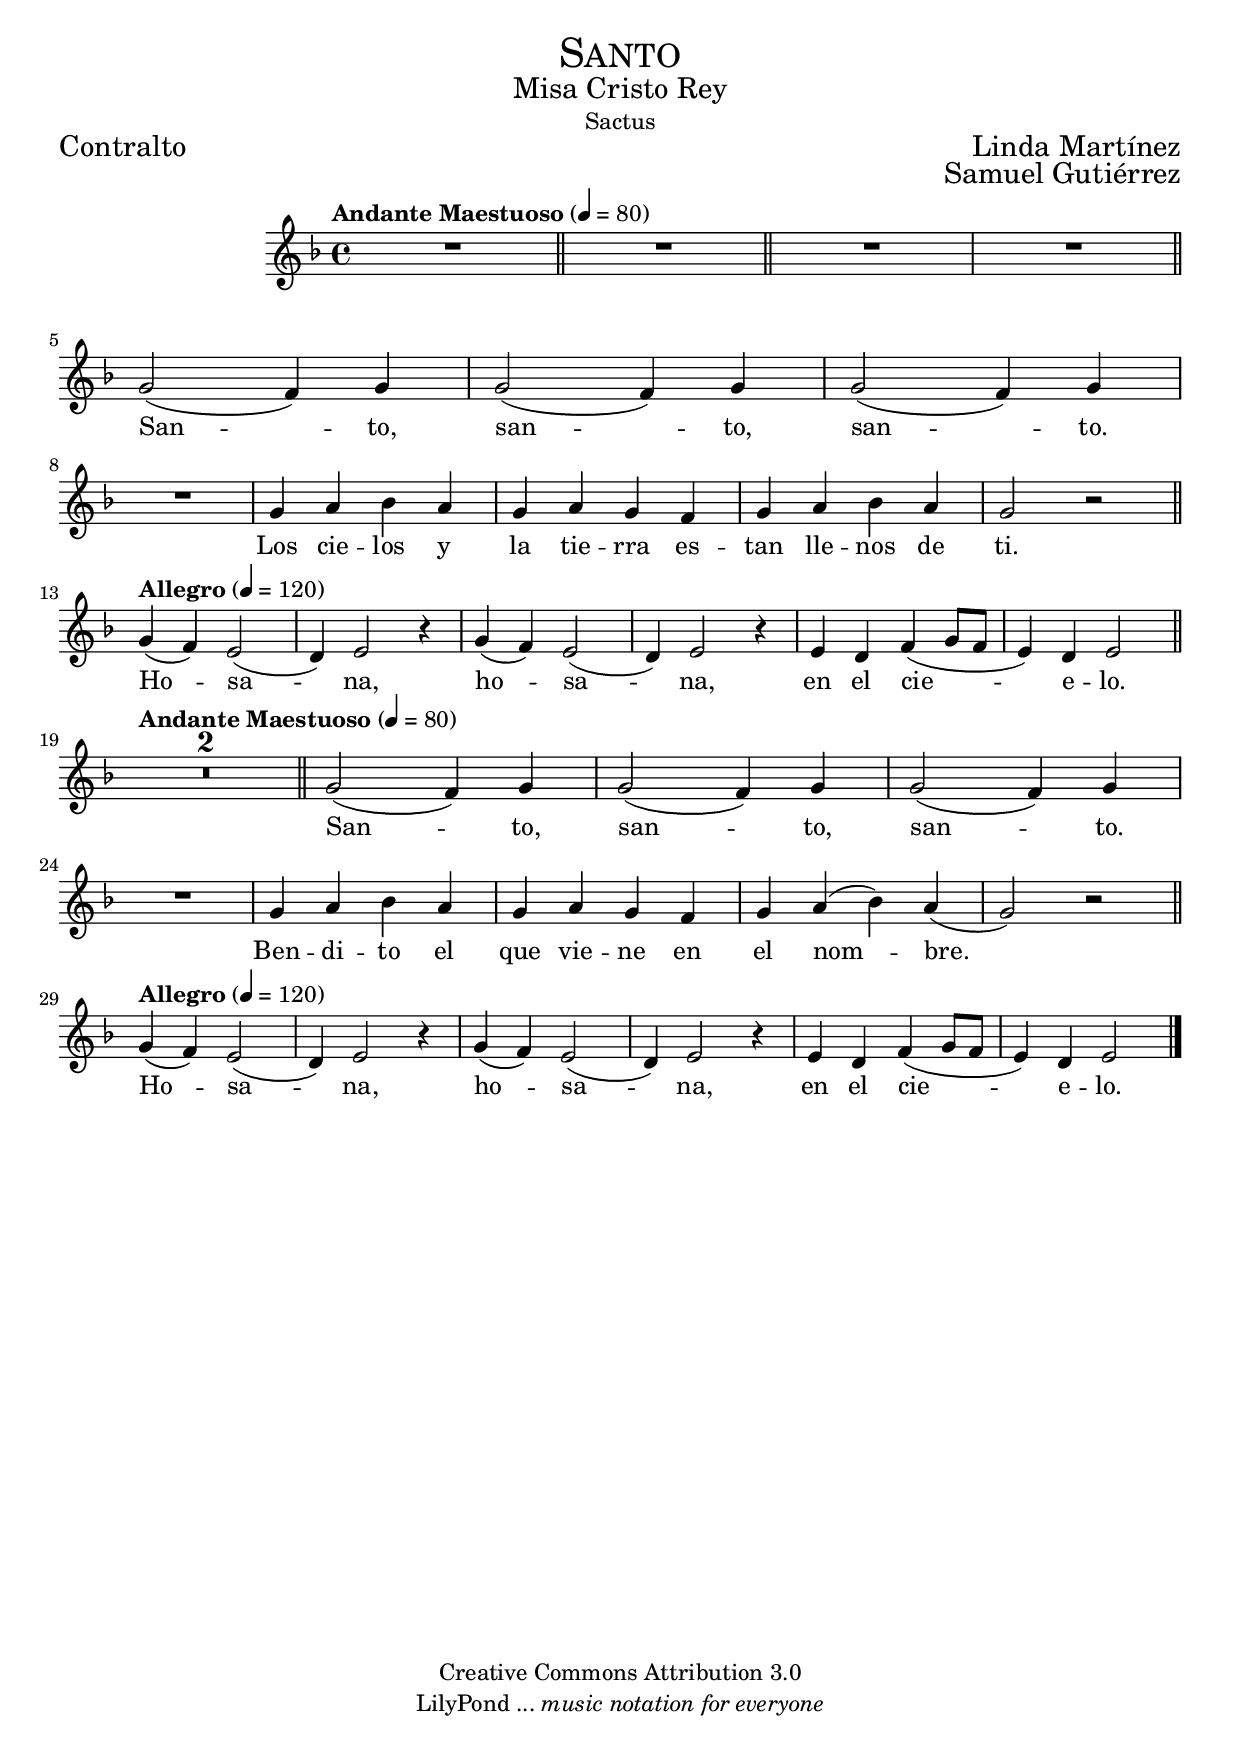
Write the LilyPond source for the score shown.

% ****************************************************************
%   Santo - Renaissance way melody
%	Music and accompaniment by serachsam
% ****************************************************************
\language "espanol"
\version "2.19.82"

% --- Global parameters
particle = 1
jump = \break

% --- Includes
\include "global.ily"
alto_music = \relative do' {
  \compressEmptyMeasures

  R1*3 |
  R1 | #(if (= particle 1) jump "") % 4
  sol'2( fa4) sol |
  sol2( fa4) sol |
  sol2( fa4) sol | #(if (= particle 1) jump "") % 7s
  R1 |
  sol4 la sib la |
  sol la sol fa |
  sol4 la sib la |
  sol2 r | #(if (= particle 1) jump "") % 12
  sol4( fa) mi2( |
  re4) mi2 r4 |
  sol4( fa) mi2( |
  re4) mi2 r4 |
  mi4 re fa4( sol8 fa |
  mi4) re mi2 | #(if (= particle 1) jump "") % 18
  R1*2 |
  sol2( fa4) sol |
  sol2( fa4) sol |
  sol2( fa4) sol | #(if (= particle 1) jump "") % 23
  R1 |
  sol4 la sib la |
  sol la sol fa |
  sol4 la( sib) la( |
  sol2) r | #(if (= particle 1) jump "") % 28
  sol4( fa) mi2( |
  re4) mi2 r4 |
  sol4( fa) mi2( |
  re4) mi2 r4 |
  mi4 re fa4( sol8 fa |
  mi4) re mi2 |
}

alto_lyrics = \lyricmode {
    San -- to, san -- to, san -- to.
    Los cie -- los y la tie -- rra es -- tan lle -- nos de ti.
    Ho -- sa -- na, ho -- sa -- na, en el cie -- e -- lo.

    San -- to, san -- to, san -- to.
    Ben -- di -- to el que vie -- ne en el nom -- bre.
    Ho -- sa -- na, ho -- sa -- na, en el cie -- e -- lo.
}


% --- Global size
% #(set-global-staff-size 20)

% --- Header
\markup { \fill-line { \center-column { \fontsize #5 \smallCaps "Santo" \fontsize #2 "Misa Cristo Rey" "Sactus" } } }
\markup { \fill-line { \fontsize #2 "Contralto" \right-column { \fontsize #2 "Linda Martínez" } } }
\markup { \fill-line { " " \center-column { \fontsize #2 "Samuel Gutiérrez" } } }
\header {
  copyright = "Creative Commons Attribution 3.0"
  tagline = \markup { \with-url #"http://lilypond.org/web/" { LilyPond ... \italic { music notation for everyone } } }
  breakbefore = ##t
}

% --- Music

% --- Harmony

\score {
  <<
    \new Staff <<
      \set Staff.midiInstrument = #"choir aahs"
      \set Staff.midiMaximumVolume = #1.5

      \new Voice = "alto" <<
        \global \alto_music
      >>
      \new Lyrics = "alto"
      \context Lyrics = "alto" \lyricsto "alto" \alto_lyrics
    >>
  >>
  \midi { }
  \layout { }
}

% --- Paper
\paper{
  #(set-default-paper-size "letter")
  indent=3.5\cm
  page-breaking = #ly:page-turn-breaking
}
